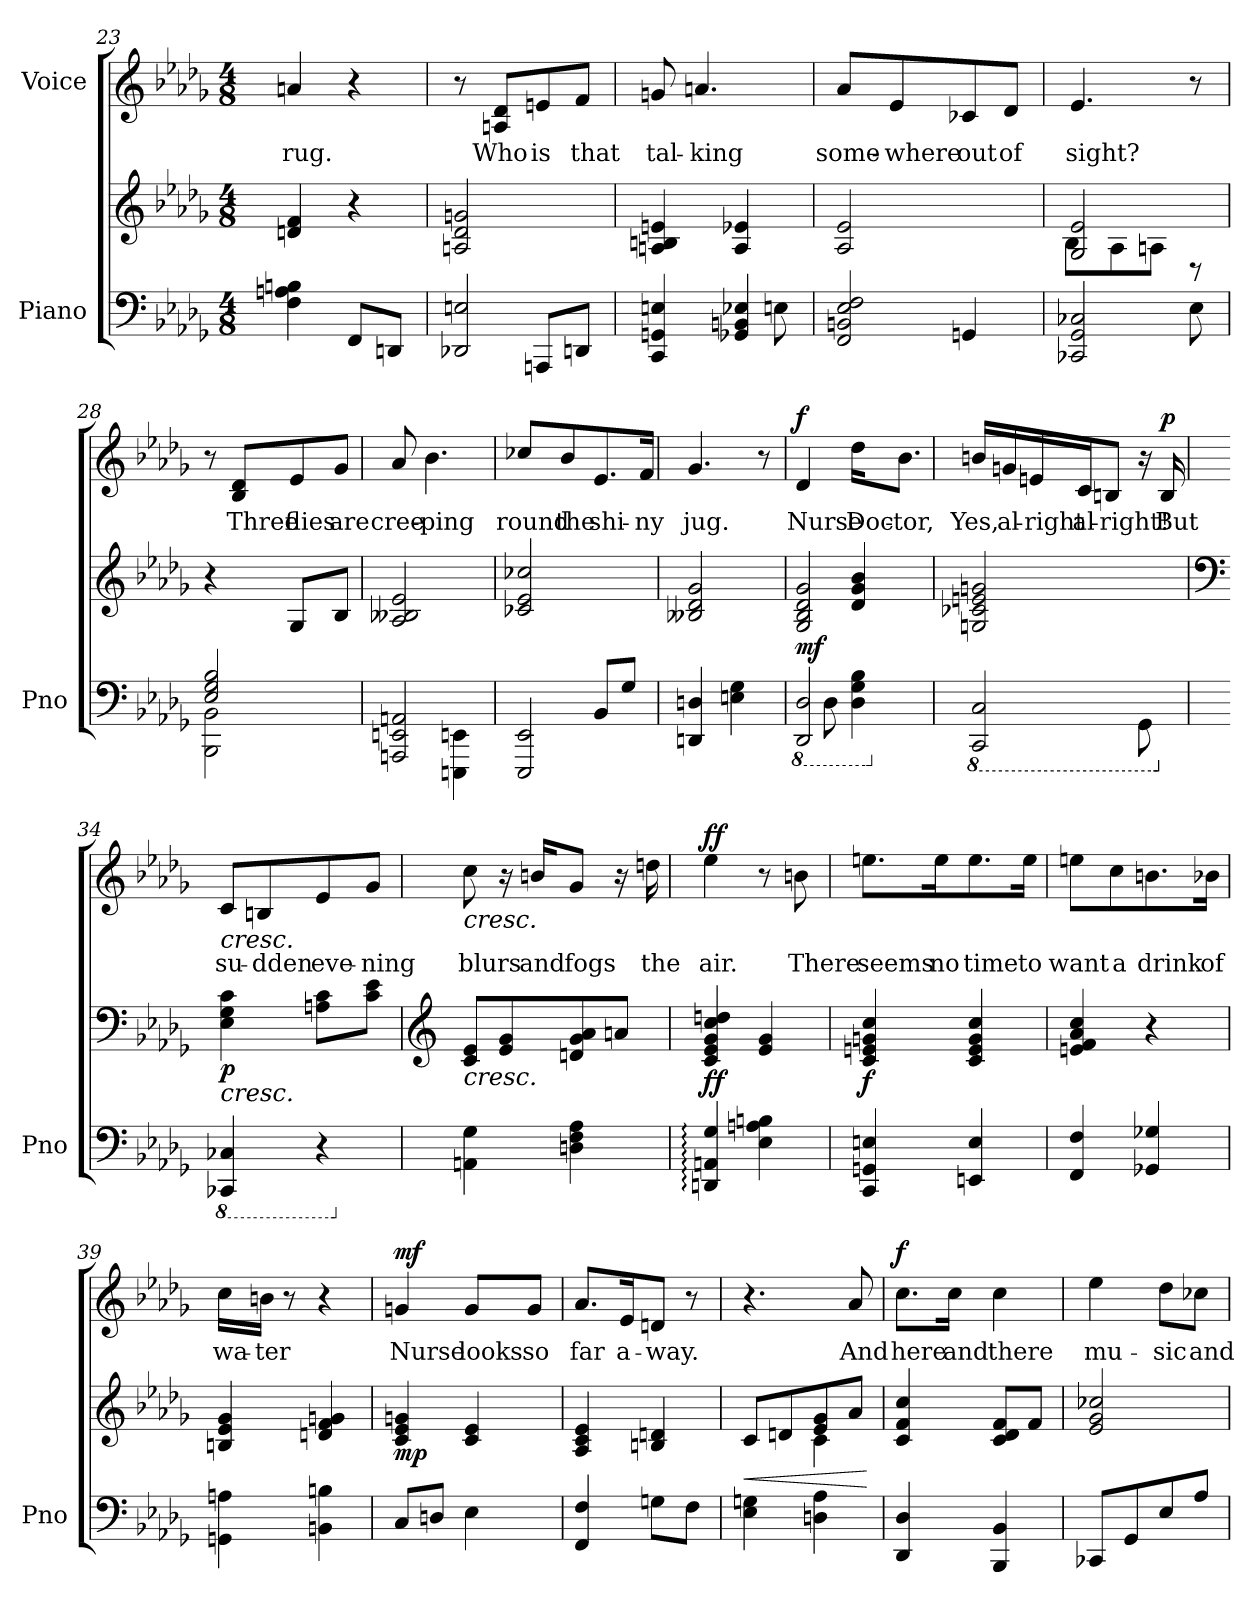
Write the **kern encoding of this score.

**kern	**kern	**dynam	**kern	**text	**dynam
*part2	*part2	*part2	*part1	*part1	*part1
*staff3	*staff2	*staff2/3	*staff1	*staff1	*staff1
*I"Piano	*	*	*I"Voice	*	*
*I'Pno	*	*	*	*	*
*clefF4	*clefG2	*	*clefG2	*	*
*k[b-e-a-d-g-]	*k[b-e-a-d-g-]	*	*k[b-e-a-d-g-]	*	*
*M4/8	*M4/8	*	*M4/8	*	*
=23	=23	=23	=23	=23	=23
!	!	!	!	!LO:LY:b	!
4F\ 4An\ 4Bn\	4dn/ 4f/	.	4an/	rug.	.
8FF/L	4r	.	4r	.	.
8DDn/J	.	.	.	.	.
=24	=24	=24	=24	=24	=24
*^	*	*	*	*	*
2DD-X/ 2En/	4ryy	2An/ 2d-/ 2gn/	.	8r	.	.
!	!	!	!	!	!LO:LY:b	!
.	.	.	.	8An/ 8d-/L	Who	.
!	!	!	!	!	!LO:LY:b	!
.	8AAAn/L	.	.	8en/	is	.
!	!	!	!	!	!LO:LY:b	!
.	8DDn/J	.	.	8f/J	that	.
=25	=25	=25	=25	=25	=25	=25
!	!	!	!	!	!LO:LY:b	!
4CC/ 4GGn/ 4En/	4.ryy	4An/ 4Bn/ 4en/	.	8gn/	tal-	.
!	!	!	!	!	!LO:LY:b	!
.	.	.	.	4.an/	-king	.
4GG-X/ 4BBn/ 4E-X/	.	4A/ 4e-X/	.	.	.	.
.	8En\	.	.	.	.	.
=26	=26	=26	=26	=26	=26	=26
!	!	!	!	!	!LO:LY:b	!
2FF/ 2BBn/ 2E-/ 2F/	4ryy	2A-/ 2e-/	.	8a-/L	some-	.
!	!	!	!	!	!LO:LY:b	!
.	.	.	.	8e-/	-where	.
!	!	!	!	!	!LO:LY:b	!
.	4GGn/	.	.	8c-X/	out	.
!	!	!	!	!	!LO:LY:b	!
.	.	.	.	8d-/J	of	.
=27	=27	=27	=27	=27	=27	=27
*	*	*^	*	*	*	*
!	!	!	!	!	!	!LO:LY:b	!
2CC-X/ 2GG-/ 2C-X/	4.ryy	2G-/ 2e-/	8B-\L	.	4.e-/	sight?	.
.	.	.	8A-\	.	.	.	.
.	.	.	8An\J	.	.	.	.
.	8E-\	.	8r	.	8r	.	.
*	*	*v	*v	*	*	*	*
!!LO:LB:g=z
=28	=28	=28	=28	=28	=28	=28
2BBB-\ 2BB-\	2E-/ 2G-/ 2B-/	4r	.	8r	.	.
!	!	!	!	!	!LO:LY:b	!
.	.	.	.	8B-/ 8d-/L	Three	.
!	!	!	!	!	!LO:LY:b	!
.	.	8G-/L	.	8e-/	flies	.
!	!	!	!	!	!LO:LY:b	!
.	.	8B-/J	.	8g-/J	are	.
=29	=29	=29	=29	=29	=29	=29
!	!	!	!	!	!LO:LY:b	!
2AAAn/ 2EEn/ 2AAn/	4ryy	2A-/ 2B--X/ 2e-/	.	8a-/	cree-	.
!	!	!	!	!	!LO:LY:b	!
.	.	.	.	4.b-\	-ping	.
.	4EEEn\ 4EEn\	.	.	.	.	.
=30	=30	=30	=30	=30	=30	=30
!	!	!	!	!	!LO:LY:b	!
2EEE-/ 2EE-/	4ryy	2c-X/ 2e-/ 2cc-X/	.	8cc-X/L	round	.
!	!	!	!	!	!LO:LY:b	!
.	.	.	.	8b-/	the	.
!	!	!	!	!	!LO:LY:b	!
.	8BB-/L	.	.	8.e-/	shi-	.
.	8G-/J	.	.	.	.	.
!	!	!	!	!	!LO:LY:b	!
.	.	.	.	16f/Jk	-ny	.
*v	*v	*	*	*	*	*
=31	=31	=31	=31	=31	=31
!	!	!	!	!LO:LY:b	!
4DDn/ 4Dn/	2B--X/ 2d-/ 2g-/	.	4.g-/	jug.	.
4En\ 4G-\	.	.	.	.	.
.	.	.	8r	.	.
=32	=32	=32	=32	=32	=32
*8ba	*	*	*	*	*
*^	*^	*	*	*	*
!	!	!	!	!LO:DY:b	!	!LO:LY:b	!LO:DY:b
2DDD-/ 2DD-/	8ryy	2G-/ 2B-/ 2d-/ 2g-/	4ryy	mf	4d-/	Nurse	f
.	8DD-\	.	.	.	.	.	.
!	!	!	!	!	!	!LO:LY:b	!
.	4DD-\ 4GG-\ 4BB-\	.	4d-/ 4g-/ 4b-/	.	16dd-\KL	Doc-	.
!	!	!	!	!	!	!LO:LY:b	!
.	.	.	.	.	8.b-\J	-tor,	.
*	*	*v	*v	*	*	*	*
=33	=33	=33	=33	=33	=33	=33
*X8ba	*	*	*	*	*	*
*8ba	*	*	*	*	*	*
!	!	!	!	!	!LO:LY:b	!
2CCC/ 2CC/	4.ryy	2Gn/ 2c-X/ 2en/ 2gn/	.	16bn/LL	Yes,	.
!	!	!	!	!	!LO:LY:b	!
.	.	.	.	16gn/	al-	.
!	!	!	!	!	!LO:LY:b	!
.	.	.	.	16en/	-right	.
!	!	!	!	!	!LO:LY:b	!
.	.	.	.	16c/J	al-	.
!	!	!	!	!	!LO:LY:b	!
.	.	.	.	8Bn/J	-right!	.
.	8GGG-\	.	.	16r	.	.
!	!	!	!	!	!LO:LY:b	!LO:DY:b
.	.	.	.	16B/	But	p
*v	*v	*	*	*	*	*
!!LO:LB:g=z
=34	=34	=34	=34	=34	=34
*	*clefF4	*	*	*	*
*X8ba	*	*	*	*	*
*8ba	*	*	*	*	*
!	!	!	!LO:TX:b:i:t=cresc.	!	!
!	!LO:TX:b:i:t=cresc.	!	!	!	!
!	!	!LO:DY:b	!	!LO:LY:b	!
4CCC-X/ 4CC-X/	4E-\ 4G-\ 4c\	p	8c/L	su-	.
!	!	!	!	!LO:LY:b	!
.	.	.	8Bn/	-dden	.
!	!	!	!	!LO:LY:b	!
4r	8An\ 8c\L	.	8e-/	eve-	.
!	!	!	!	!LO:LY:b	!
.	8c\ 8e-\J	.	8g-/J	-ning	.
=35	=35	=35	=35	=35	=35
*	*clefG2	*	*	*	*
*X8ba	*	*	*	*	*
!	!	!	!LO:TX:b:i:t=cresc.	!	!
!	!LO:TX:b:i:t=cresc.	!	!	!	!
!	!	!	!	!LO:LY:b	!
4AAn\ 4G-\	8c/ 8e-/L	.	8cc\	blurs	.
.	8e-/ 8g-/	.	16r	.	.
!	!	!	!	!LO:LY:b	!
.	.	.	16bn/KL	and	.
!	!	!	!	!LO:LY:b	!
4Dn\ 4F\ 4A-\	8dn/ 8g-/ 8a-/	.	8g-/J	fogs	.
.	8an/J	.	16r	.	.
!	!	!	!	!LO:LY:b	!
.	.	.	16ddn\	the	.
=36	=36	=36	=36	=36	=36
!	!	!LO:DY:b	!	!LO:LY:b	!LO:DY:b
4DDn/: 4AAn/: 4G-/:	4c/ 4e-/ 4g-/ 4cc/ 4ddn/	ff	4ee-\	air.	ff
4E-\ 4An\ 4Bn\	4e-/ 4g-/	.	8r	.	.
!	!	!	!	!LO:LY:b	!
.	.	.	8bn\	There	.
=37	=37	=37	=37	=37	=37
!	!	!LO:DY:b	!	!LO:LY:b	!
4CC/ 4GGn/ 4En/	4c/ 4en/ 4gn/ 4cc/	f	8.een\L	seems	.
!	!	!	!	!LO:LY:b	!
.	.	.	16ee\K	no	.
!	!	!	!	!LO:LY:b	!
4EEn/ 4E/	4c/ 4e/ 4g/ 4cc/	.	8.ee\	time	.
!	!	!	!	!LO:LY:b	!
.	.	.	16ee\Jk	to	.
=38	=38	=38	=38	=38	=38
!	!	!	!	!LO:LY:b	!
4FF/ 4F/	4en/ 4f/ 4a-/ 4cc/	.	8een\L	want	.
!	!	!	!	!LO:LY:b	!
.	.	.	8cc\	a	.
!	!	!	!	!LO:LY:b	!
4GG-X/ 4G-X/	4r	.	8.bn\	drink	.
!	!	!	!	!LO:LY:b	!
.	.	.	16b-X\Jk	of	.
!!LO:PB:g=z
=39	=39	=39	=39	=39	=39
!	!	!	!	!LO:LY:b	!
4GGn\ 4An\	4Bn/ 4e-/ 4g-/	.	16cc\LL	wa-	.
!	!	!	!	!LO:LY:b	!
.	.	.	16bn\JJ	-ter	.
.	.	.	8r	.	.
4BBn\ 4Bn\	4dn/ 4f/ 4gn/	.	4r	.	.
=40	=40	=40	=40	=40	=40
!	!	!LO:DY:b	!	!LO:LY:b	!LO:DY:b
8C/L	4c/ 4e-/ 4gn/	mp	4gn/	Nurse	mf
8Dn/J	.	.	.	.	.
!	!	!	!	!LO:LY:b	!
4E-\	4c/ 4e-/	.	8g/L	looks	.
!	!	!	!	!LO:LY:b	!
.	.	.	8g/J	so	.
=41	=41	=41	=41	=41	=41
!	!	!	!	!LO:LY:b	!
4FF/ 4F/	4A-/ 4c/ 4e-/	.	8.a-/L	far	.
!	!	!	!	!LO:LY:b	!
.	.	.	16e-/K	a-	.
!	!	!	!	!LO:LY:b	!
8Gn\L	4Bn/ 4dn/	.	8dn/J	-way.	.
8F\J	.	.	8r	.	.
=42	=42	=42	=42	=42	=42
!	!	!LO:HP:b	!	!	!
*	*^	*	*	*	*
4E-\ 4Gn\	8c/L	4ryy	<	4.r	.	.
.	8dn/	.	.	.	.	.
4Dn\ 4A-\	8e-/ 8g-/	4c\	.	.	.	.
!	!	!	!	!	!LO:LY:b	!
.	8a-/J	.	.	8a-/	And	.
*	*v	*v	*	*	*	*
.	.	[	.	.	.
=43	=43	=43	=43	=43	=43
!	!	!	!	!LO:LY:b	!LO:DY:b
4DD-/ 4D-/	4c/ 4f/ 4cc/	.	8.cc\L	here	f
!	!	!	!	!LO:LY:b	!
.	.	.	16cc\Jk	and	.
!	!	!	!	!LO:LY:b	!
4BBB-/ 4BB-/	8c/ 8d-/ 8f/L	.	4cc\	there	.
.	8f/J	.	.	.	.
=44	=44	=44	=44	=44	=44
!	!	!	!	!LO:LY:b	!
8CC-X/L	2e-/ 2g-/ 2cc-X/	.	4ee-\	mu-	.
8GG-/	.	.	.	.	.
!	!	!	!	!LO:LY:b	!
8E-/	.	.	8dd-\L	-sic	.
!	!	!	!	!LO:LY:b	!
8A-/J	.	.	8cc-X\J	and	.
=	=	=	=	=	=
*-	*-	*-	*-	*-	*-
